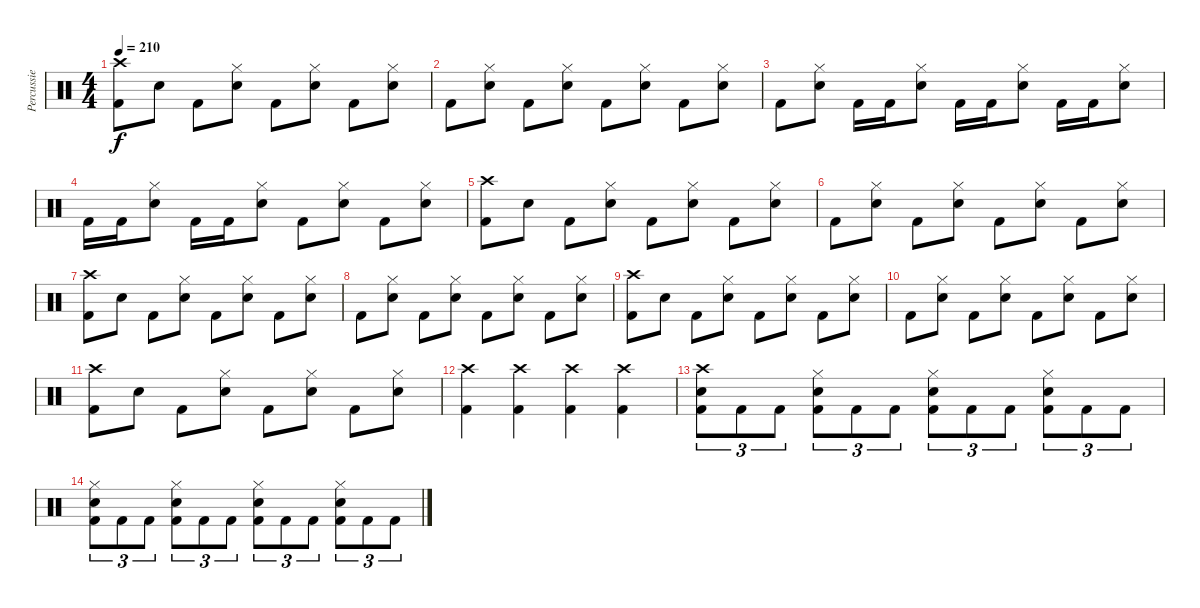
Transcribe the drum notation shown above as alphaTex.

\track ("Percussie" "Percussie") {instrument percussion}
\staff {score}
\articulation defaults
\ts (4 4)
\tempo 210
\clef neutral
\ks c
("Crash high (hit)" "Kick (hit) 2").8{dy f} "Electric Snare (hit)".8 "Kick (hit) 2".8 ("Hi-Hat (closed)" "Electric Snare (hit)").8 "Kick (hit) 2".8 ("Hi-Hat (closed)" "Electric Snare (hit)").8 "Kick (hit) 2".8 ("Hi-Hat (closed)" "Electric Snare (hit)").8 |
"Kick (hit) 2".8 ("Hi-Hat (closed)" "Electric Snare (hit)").8 "Kick (hit) 2".8 ("Hi-Hat (closed)" "Electric Snare (hit)").8 "Kick (hit) 2".8 ("Hi-Hat (closed)" "Electric Snare (hit)").8 "Kick (hit) 2".8 ("Hi-Hat (closed)" "Electric Snare (hit)").8 |
"Kick (hit) 2".8 ("Hi-Hat (closed)" "Electric Snare (hit)").8 "Kick (hit) 2".16 "Kick (hit) 2".16 ("Hi-Hat (closed)" "Electric Snare (hit)").8 "Kick (hit) 2".16 "Kick (hit) 2".16 ("Hi-Hat (closed)" "Electric Snare (hit)").8 "Kick (hit) 2".16 "Kick (hit) 2".16 ("Hi-Hat (closed)" "Electric Snare (hit)").8 |
"Kick (hit) 2".16 "Kick (hit) 2".16 ("Hi-Hat (closed)" "Electric Snare (hit)").8 "Kick (hit) 2".16 "Kick (hit) 2".16 ("Hi-Hat (closed)" "Electric Snare (hit)").8 "Kick (hit) 2".8 ("Hi-Hat (closed)" "Electric Snare (hit)").8 "Kick (hit) 2".8 ("Hi-Hat (closed)" "Electric Snare (hit)").8 |
("Crash high (hit)" "Kick (hit) 2").8 "Electric Snare (hit)".8 "Kick (hit) 2".8 ("Hi-Hat (closed)" "Electric Snare (hit)").8 "Kick (hit) 2".8 ("Hi-Hat (closed)" "Electric Snare (hit)").8 "Kick (hit) 2".8 ("Hi-Hat (closed)" "Electric Snare (hit)").8 |
"Kick (hit) 2".8 ("Hi-Hat (closed)" "Electric Snare (hit)").8 "Kick (hit) 2".8 ("Hi-Hat (closed)" "Electric Snare (hit)").8 "Kick (hit) 2".8 ("Hi-Hat (closed)" "Electric Snare (hit)").8 "Kick (hit) 2".8 ("Hi-Hat (closed)" "Electric Snare (hit)").8 |
("Crash high (hit)" "Kick (hit) 2").8 "Electric Snare (hit)".8 "Kick (hit) 2".8 ("Hi-Hat (closed)" "Electric Snare (hit)").8 "Kick (hit) 2".8 ("Hi-Hat (closed)" "Electric Snare (hit)").8 "Kick (hit) 2".8 ("Hi-Hat (closed)" "Electric Snare (hit)").8 |
"Kick (hit) 2".8 ("Hi-Hat (closed)" "Electric Snare (hit)").8 "Kick (hit) 2".8 ("Hi-Hat (closed)" "Electric Snare (hit)").8 "Kick (hit) 2".8 ("Hi-Hat (closed)" "Electric Snare (hit)").8 "Kick (hit) 2".8 ("Hi-Hat (closed)" "Electric Snare (hit)").8 |
("Crash high (hit)" "Kick (hit) 2").8 "Electric Snare (hit)".8 "Kick (hit) 2".8 ("Hi-Hat (closed)" "Electric Snare (hit)").8 "Kick (hit) 2".8 ("Hi-Hat (closed)" "Electric Snare (hit)").8 "Kick (hit) 2".8 ("Hi-Hat (closed)" "Electric Snare (hit)").8 |
"Kick (hit) 2".8 ("Hi-Hat (closed)" "Electric Snare (hit)").8 "Kick (hit) 2".8 ("Hi-Hat (closed)" "Electric Snare (hit)").8 "Kick (hit) 2".8 ("Hi-Hat (closed)" "Electric Snare (hit)").8 "Kick (hit) 2".8 ("Hi-Hat (closed)" "Electric Snare (hit)").8 |
("Crash high (hit)" "Kick (hit) 2").8 "Electric Snare (hit)".8 "Kick (hit) 2".8 ("Hi-Hat (closed)" "Electric Snare (hit)").8 "Kick (hit) 2".8 ("Hi-Hat (closed)" "Electric Snare (hit)").8 "Kick (hit) 2".8 ("Hi-Hat (closed)" "Electric Snare (hit)").8 |
("Crash high (hit)" "Kick (hit) 2").4 ("Crash high (hit)" "Kick (hit) 2").4 ("Crash high (hit)" "Kick (hit) 2").4 ("Crash high (hit)" "Kick (hit) 2").4 |
("Crash high (hit)" "Electric Snare (hit)" "Kick (hit) 2").8{tu (3 2)} "Kick (hit) 2".8{tu (3 2)} "Kick (hit) 2".8{tu (3 2)} ("Hi-Hat (closed)" "Electric Snare (hit)" "Kick (hit) 2").8{tu (3 2)} "Kick (hit) 2".8{tu (3 2)} "Kick (hit) 2".8{tu (3 2)} ("Hi-Hat (closed)" "Electric Snare (hit)" "Kick (hit) 2").8{tu (3 2)} "Kick (hit) 2".8{tu (3 2)} "Kick (hit) 2".8{tu (3 2)} ("Hi-Hat (closed)" "Electric Snare (hit)" "Kick (hit) 2").8{tu (3 2)} "Kick (hit) 2".8{tu (3 2)} "Kick (hit) 2".8{tu (3 2)} |
("Hi-Hat (closed)" "Electric Snare (hit)" "Kick (hit) 2").8{tu (3 2)} "Kick (hit) 2".8{tu (3 2)} "Kick (hit) 2".8{tu (3 2)} ("Hi-Hat (closed)" "Electric Snare (hit)" "Kick (hit) 2").8{tu (3 2)} "Kick (hit) 2".8{tu (3 2)} "Kick (hit) 2".8{tu (3 2)} ("Hi-Hat (closed)" "Electric Snare (hit)" "Kick (hit) 2").8{tu (3 2)} "Kick (hit) 2".8{tu (3 2)} "Kick (hit) 2".8{tu (3 2)} ("Hi-Hat (closed)" "Electric Snare (hit)" "Kick (hit) 2").8{tu (3 2)} "Kick (hit) 2".8{tu (3 2)} "Kick (hit) 2".8{tu (3 2)}
